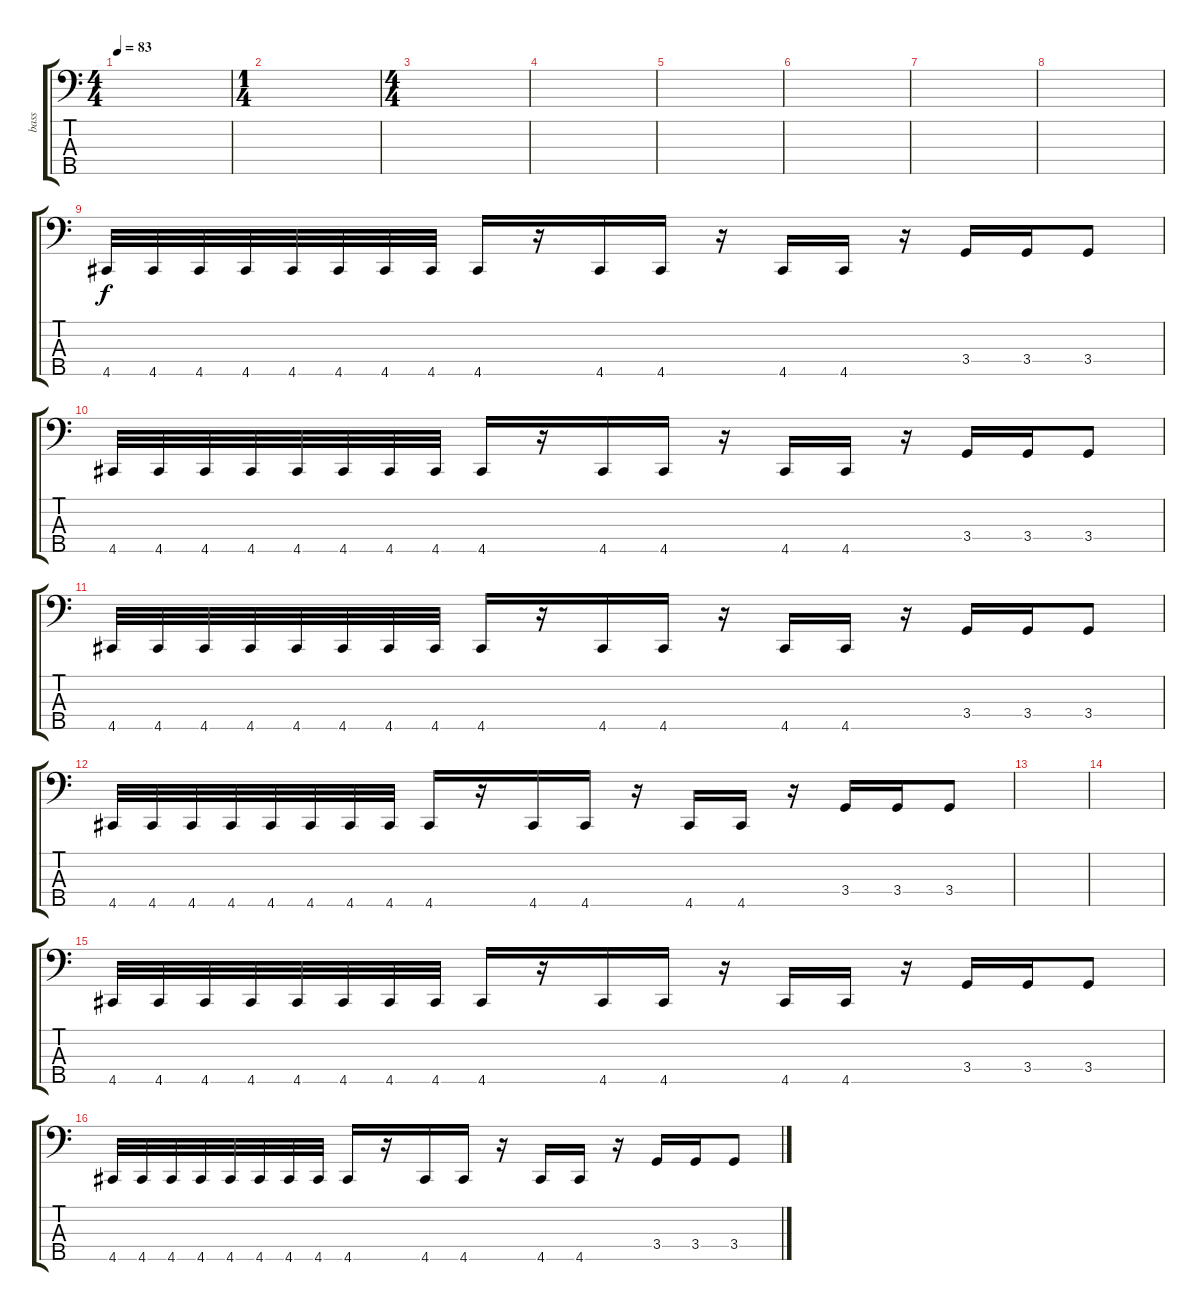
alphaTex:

\track ("bass" "bass") {instrument electricbasspick}
\staff {score tabs}
\tuning (G2 D2 A1 E1 A0) {hide}
\ts (4 4)
\tempo 83
\clef f4
\ks c
|
\ts (1 4)
|
\ts (4 4)
|
|
|
|
|
|
4.5.32 4.5.32 4.5.32 4.5.32 4.5.32 4.5.32 4.5.32 4.5.32 4.5.16 r.16 4.5.16 4.5.16 r.16 4.5.16 4.5.16 r.16 3.4.16 3.4.16 3.4.8 |
4.5.32 4.5.32 4.5.32 4.5.32 4.5.32 4.5.32 4.5.32 4.5.32 4.5.16 r.16 4.5.16 4.5.16 r.16 4.5.16 4.5.16 r.16 3.4.16 3.4.16 3.4.8 |
4.5.32 4.5.32 4.5.32 4.5.32 4.5.32 4.5.32 4.5.32 4.5.32 4.5.16 r.16 4.5.16 4.5.16 r.16 4.5.16 4.5.16 r.16 3.4.16 3.4.16 3.4.8 |
4.5.32 4.5.32 4.5.32 4.5.32 4.5.32 4.5.32 4.5.32 4.5.32 4.5.16 r.16 4.5.16 4.5.16 r.16 4.5.16 4.5.16 r.16 3.4.16 3.4.16 3.4.8 |
|
|
4.5.32 4.5.32 4.5.32 4.5.32 4.5.32 4.5.32 4.5.32 4.5.32 4.5.16 r.16 4.5.16 4.5.16 r.16 4.5.16 4.5.16 r.16 3.4.16 3.4.16 3.4.8 |
4.5.32 4.5.32 4.5.32 4.5.32 4.5.32 4.5.32 4.5.32 4.5.32 4.5.16 r.16 4.5.16 4.5.16 r.16 4.5.16 4.5.16 r.16 3.4.16 3.4.16 3.4.8
